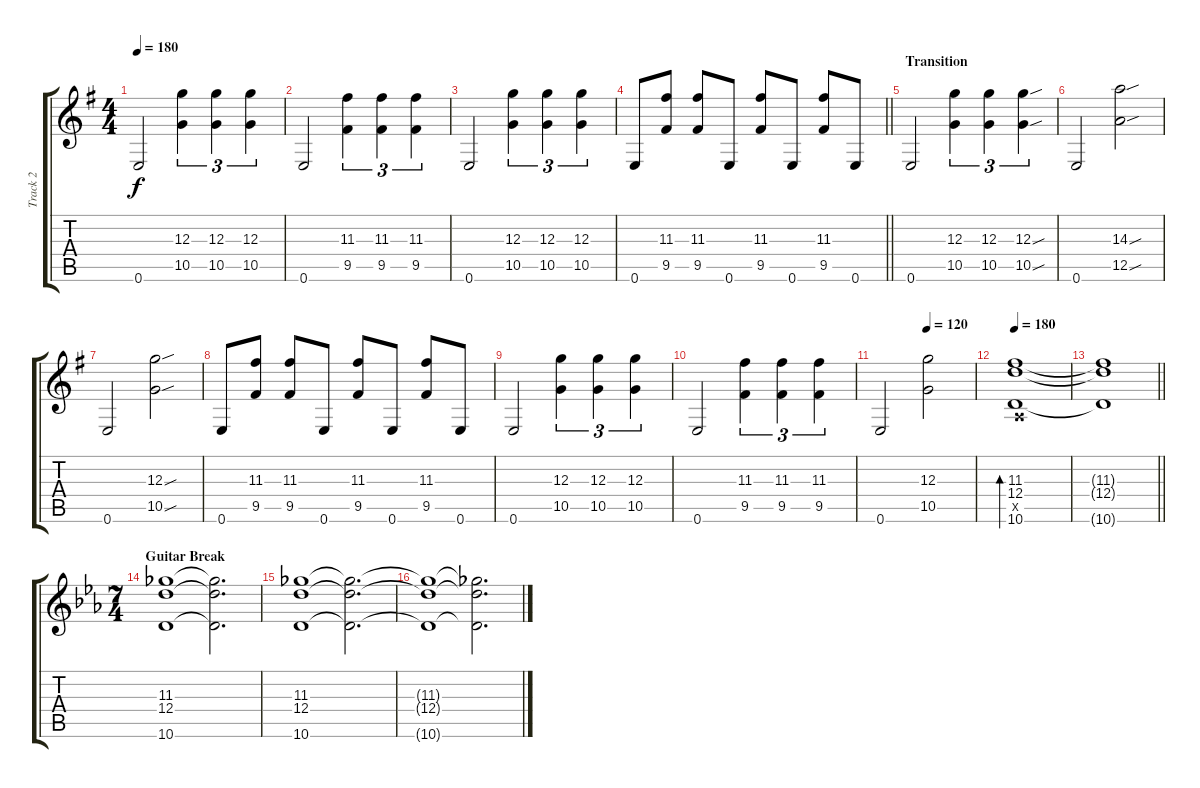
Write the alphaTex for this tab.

\track ("Track 2" "Track 2") {instrument overdrivenguitar}
\staff {score tabs}
\tuning (E4 B3 G3 D3 A2 E2) {hide}
\ts (4 4)
\tempo 180
\clef g2
\ks g
0.6.2{dy f} (12.3 10.5).4{tu (3 2)} (12.3 10.5).4{tu (3 2)} (12.3 10.5).4{tu (3 2)} |
0.6.2 (11.3 9.5).4{tu (3 2)} (11.3 9.5).4{tu (3 2)} (11.3 9.5).4{tu (3 2)} |
0.6.2 (12.3 10.5).4{tu (3 2)} (12.3 10.5).4{tu (3 2)} (12.3 10.5).4{tu (3 2)} |
\barLineRight lightlight
0.6.8 (11.3 9.5).8 (11.3 9.5).8 0.6.8 (11.3 9.5).8 0.6.8 (11.3 9.5).8 0.6.8 |
\section ("" "Transition")
0.6.2 (12.3 10.5).4{tu (3 2)} (12.3 10.5).4{tu (3 2)} (12.3{sou} 10.5{sou}).4{tu (3 2)} |
0.6.2 (14.3{sou} 12.5{sou}).2 |
0.6.2 (12.3{sou} 10.5{sou}).2 |
0.6.8 (11.3 9.5).8 (11.3 9.5).8 0.6.8 (11.3 9.5).8 0.6.8 (11.3 9.5).8 0.6.8 |
0.6.2 (12.3 10.5).4{tu (3 2)} (12.3 10.5).4{tu (3 2)} (12.3 10.5).4{tu (3 2)} |
0.6.2 (11.3 9.5).4{tu (3 2)} (11.3 9.5).4{tu (3 2)} (11.3 9.5).4{tu (3 2)} |
\tempo (120 0.5)
0.6.2 (12.3 10.5).2{balance 8} |
\tempo 180
(11.3 12.4 0.5{x} 10.6).1{bd 480} |
\barLineRight lightlight
(11.3{t} 12.4{t} 10.6{t}).1 |
\ts (7 4)
\section ("" "Guitar Break")
\ks eb
(11.3 12.4 10.6).1 (11.3{t} 12.4{t} 10.6{t}).2{d} |
(11.3 12.4 10.6).1 (11.3{t} 12.4{t} 10.6{t}).2{d} |
(11.3{t} 12.4{t} 10.6{t}).1 (11.3{t} 12.4{t} 10.6{t}).2{d}
